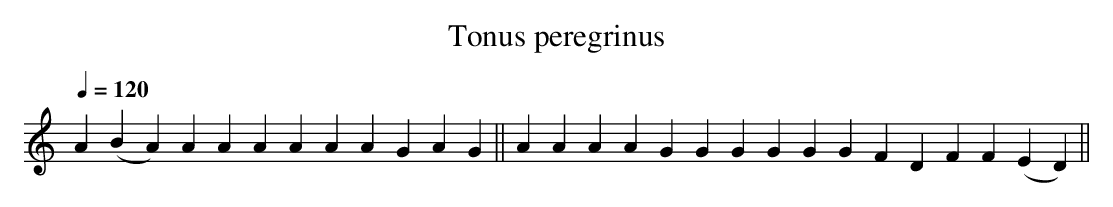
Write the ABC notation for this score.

X:1
T:Tonus peregrinus
M:none
L:1/4
Q:1/4=120
K:DDor
A(BA)A AAA AAG AG||AAA AGG GG GGF DFF(ED)||

Glarean added four more modes, the authentic and plagal
forms of the minor and major modes.
